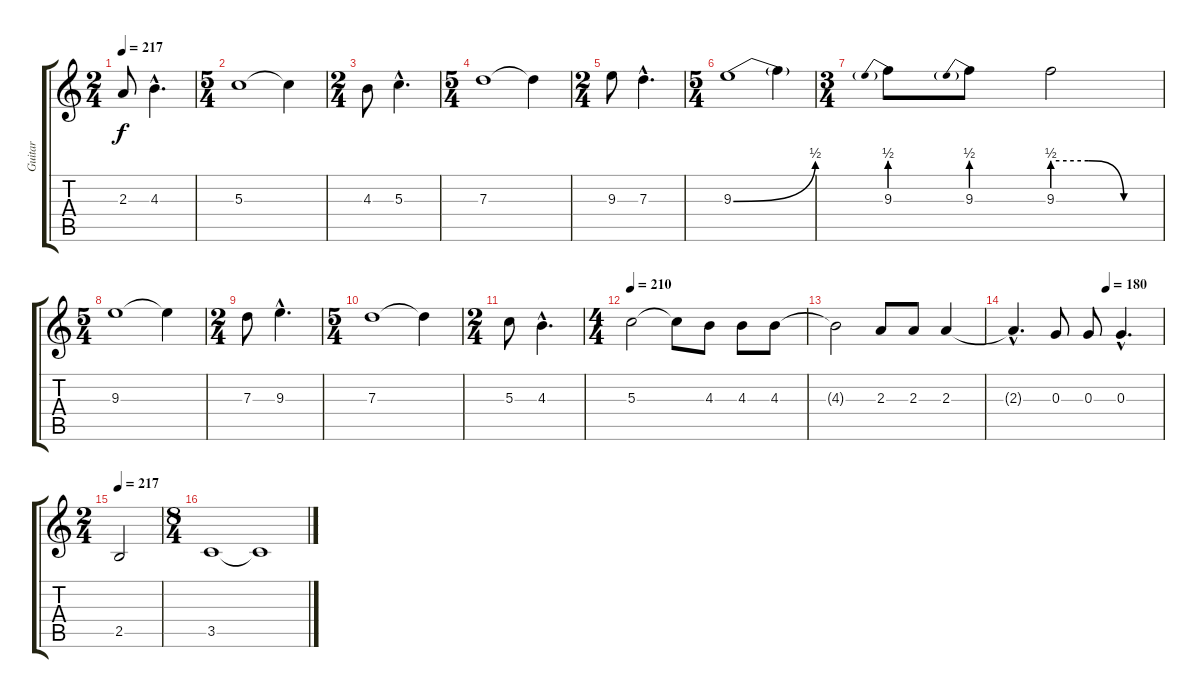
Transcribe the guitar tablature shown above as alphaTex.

\track ("Guitar" "Guitar") {instrument overdrivenguitar}
\staff {score tabs}
\tuning (E4 B3 G3 D3 A2 E2) {hide}
\ts (2 4)
\tempo 217
\clef g2
\ks c
2.3.8{dy f} 4.3{hac}.4{d} |
\ts (5 4)
5.3.1 5.3{t}.4 |
\ts (2 4)
4.3.8 5.3{hac}.4{d} |
\ts (5 4)
7.3.1 7.3{t}.4 |
\ts (2 4)
9.3.8 7.3{hac}.4{d} |
\ts (5 4)
9.3{be (bend 0 0 60 2)}.1 9.3{t}.4 |
\ts (3 4)
9.3{be (prebend 0 2 60 2)}.8 9.3{be (prebend 0 2 60 2)}.8 9.3{be (custom 0 2 20 2 40 0 60 0)}.2 |
\ts (5 4)
9.3.1 9.3{t}.4 |
\ts (2 4)
7.3.8 9.3{hac}.4{d} |
\ts (5 4)
7.3.1 7.3{t}.4 |
\ts (2 4)
5.3.8 4.3{hac}.4{d} |
\ts (4 4)
\tempo 210
5.3.2 5.3{t}.8 4.3.8 4.3.8 4.3.8 |
4.3{t}.2 2.3.8 2.3.8 2.3.4 |
\tempo (180 0.625)
2.3{hac t}.4{d} 0.3.8 0.3.8 0.3{hac}.4{d} |
\ts (2 4)
\tempo 217
2.5.2 |
\ts (8 4)
3.5.1 3.5{t}.1
